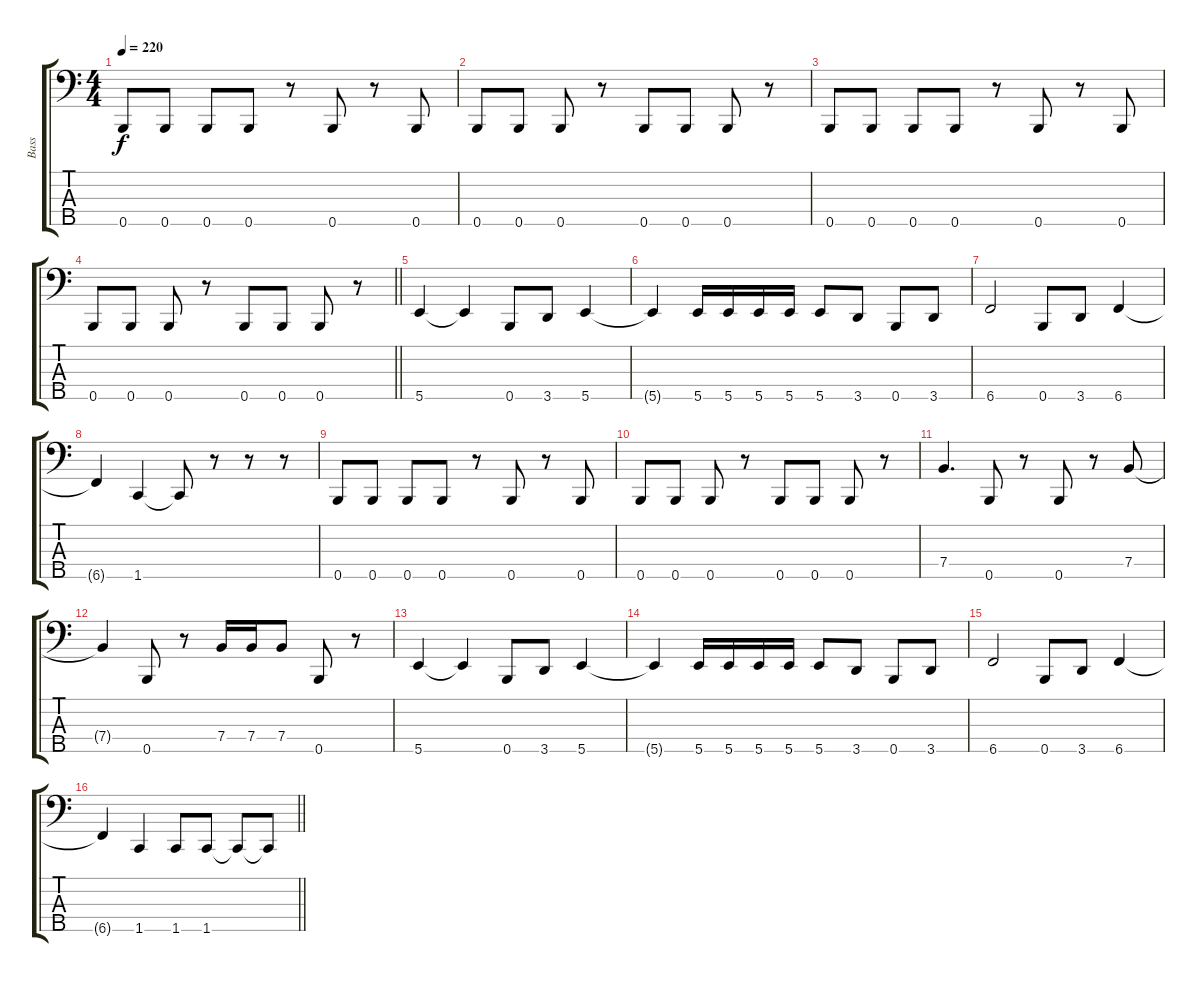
\track ("Bass" "Bass") {instrument electricbasspick}
\staff {score tabs}
\tuning (G2 D2 A1 E1 B0) {hide}
\ts (4 4)
\tempo 220
\clef f4
\ks c
0.5.8{dy f} 0.5.8 0.5.8 0.5.8 r.8 0.5.8 r.8 0.5.8 |
0.5.8 0.5.8 0.5.8 r.8 0.5.8 0.5.8 0.5.8 r.8 |
0.5.8 0.5.8 0.5.8 0.5.8 r.8 0.5.8 r.8 0.5.8 |
\barLineRight lightlight
0.5.8 0.5.8 0.5.8 r.8 0.5.8 0.5.8 0.5.8 r.8 |
5.5.4 5.5{t}.4 0.5.8 3.5.8 5.5.4 |
5.5{t}.4 5.5.16 5.5.16 5.5.16 5.5.16 5.5.8 3.5.8 0.5.8 3.5.8 |
6.5.2 0.5.8 3.5.8 6.5.4 |
6.5{t}.4 1.5.4 1.5{t}.8 r.8 r.8 r.8 |
0.5.8 0.5.8 0.5.8 0.5.8 r.8 0.5.8 r.8 0.5.8 |
0.5.8 0.5.8 0.5.8 r.8 0.5.8 0.5.8 0.5.8 r.8 |
7.4.4{d} 0.5.8 r.8 0.5.8 r.8 7.4.8 |
7.4{t}.4 0.5.8 r.8 7.4.16 7.4.16 7.4.8 0.5.8 r.8 |
5.5.4 5.5{t}.4 0.5.8 3.5.8 5.5.4 |
5.5{t}.4 5.5.16 5.5.16 5.5.16 5.5.16 5.5.8 3.5.8 0.5.8 3.5.8 |
6.5.2 0.5.8 3.5.8 6.5.4 |
\barLineRight lightlight
6.5{t}.4 1.5.4 1.5.8 1.5.8 1.5{t}.8 1.5{t}.8
